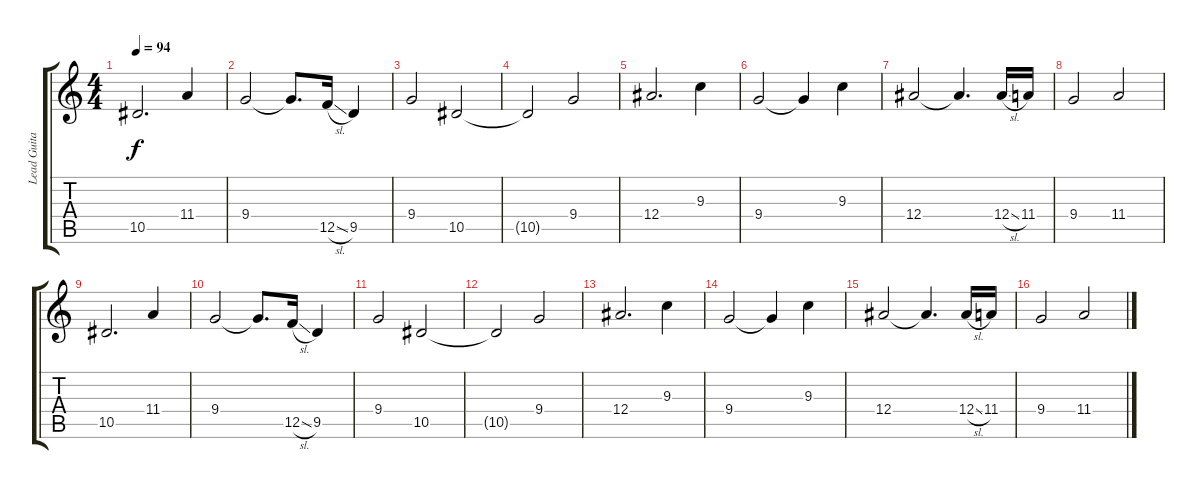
\track ("Lead Guitar 2" "Lead Guita") {instrument distortionguitar}
\staff {score tabs}
\tuning (C4 G3 Eb3 Bb2 F2 C2) {hide}
\ts (4 4)
\section ("" "")
\tempo 94
\clef g2
\ks c
10.5.2{d dy f} 11.4.4 |
9.4.2 9.4{t}.8{d} 12.5{sl}.16 9.5.4 |
9.4.2 10.5.2 |
10.5{t}.2 9.4.2 |
12.4.2{d} 9.3.4 |
9.4.2 9.4{t}.4 9.3.4 |
12.4.2 12.4{t}.4{d} 12.4{sl}.16 11.4.16 |
9.4.2 11.4.2 |
10.5.2{d} 11.4.4 |
9.4.2 9.4{t}.8{d} 12.5{sl}.16 9.5.4 |
9.4.2 10.5.2 |
10.5{t}.2 9.4.2 |
12.4.2{d} 9.3.4 |
9.4.2 9.4{t}.4 9.3.4 |
12.4.2 12.4{t}.4{d} 12.4{sl}.16 11.4.16 |
9.4.2 11.4.2
